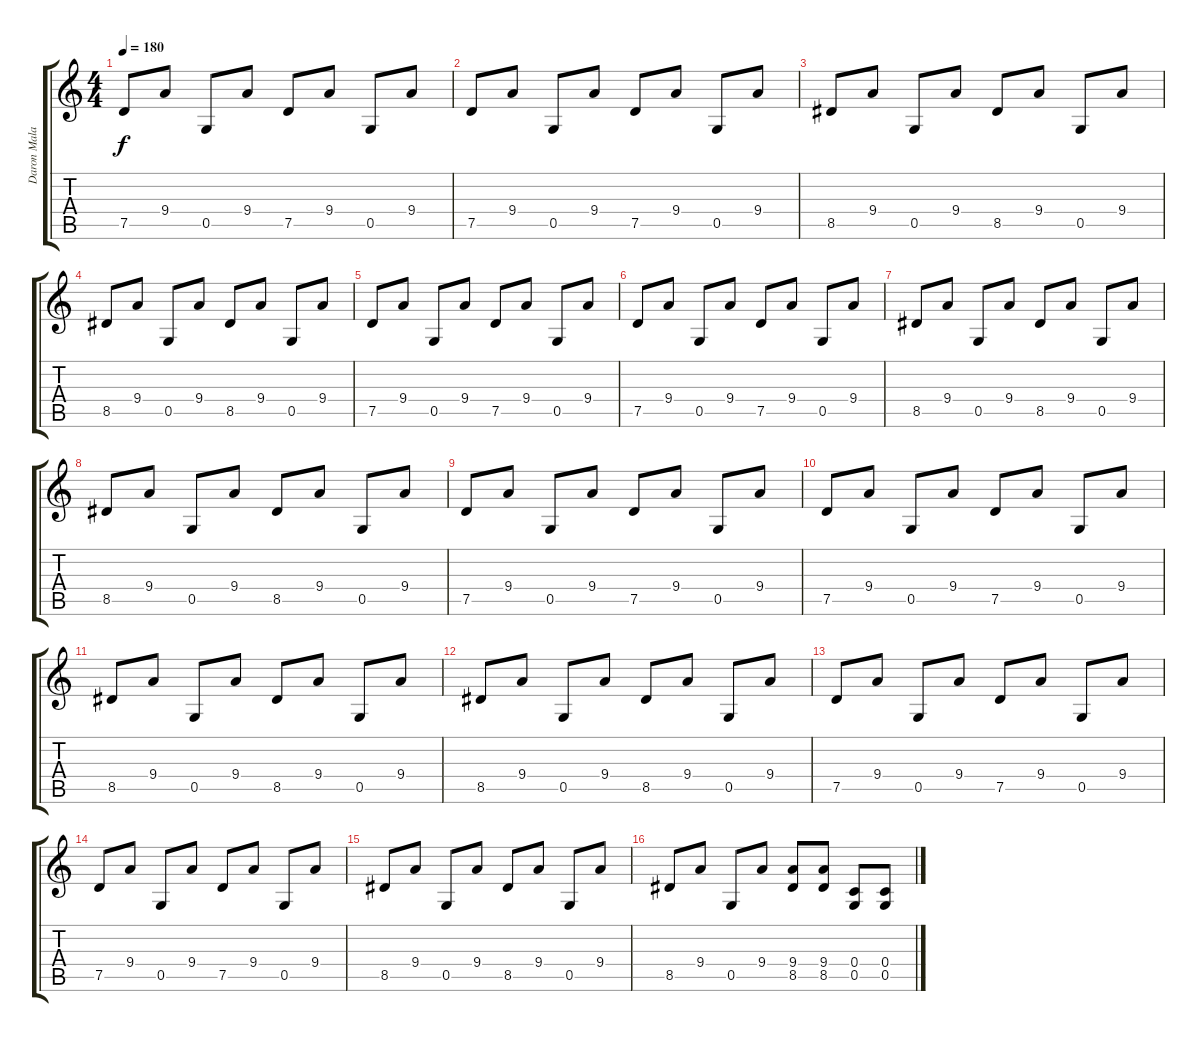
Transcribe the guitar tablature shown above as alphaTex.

\track ("Daron Malakian 2" "Daron Mala") {instrument electricguitarclean}
\staff {score tabs}
\tuning (D4 A3 F3 C3 G2 C2) {hide}
\ts (4 4)
\tempo 180
\clef g2
\ks c
7.5.8{dy f volume 10 instrument electricguitarmuted} 9.4.8 0.5.8 9.4.8 7.5.8 9.4.8 0.5.8 9.4.8 |
7.5.8 9.4.8 0.5.8 9.4.8 7.5.8 9.4.8 0.5.8 9.4.8 |
8.5.8 9.4.8 0.5.8 9.4.8 8.5.8 9.4.8 0.5.8 9.4.8 |
8.5.8 9.4.8 0.5.8 9.4.8 8.5.8 9.4.8 0.5.8 9.4.8 |
7.5.8 9.4.8 0.5.8 9.4.8 7.5.8 9.4.8 0.5.8 9.4.8 |
7.5.8 9.4.8 0.5.8 9.4.8 7.5.8 9.4.8 0.5.8 9.4.8 |
8.5.8 9.4.8 0.5.8 9.4.8 8.5.8 9.4.8 0.5.8 9.4.8 |
8.5.8 9.4.8 0.5.8 9.4.8 8.5.8 9.4.8 0.5.8 9.4.8 |
7.5.8 9.4.8 0.5.8 9.4.8 7.5.8 9.4.8 0.5.8 9.4.8 |
7.5.8 9.4.8 0.5.8 9.4.8 7.5.8 9.4.8 0.5.8 9.4.8 |
8.5.8 9.4.8 0.5.8 9.4.8 8.5.8 9.4.8 0.5.8 9.4.8 |
8.5.8 9.4.8 0.5.8 9.4.8 8.5.8 9.4.8 0.5.8 9.4.8 |
7.5.8 9.4.8 0.5.8 9.4.8 7.5.8 9.4.8 0.5.8 9.4.8 |
7.5.8 9.4.8 0.5.8 9.4.8 7.5.8 9.4.8 0.5.8 9.4.8 |
8.5.8 9.4.8 0.5.8 9.4.8 8.5.8 9.4.8 0.5.8 9.4.8 |
8.5.8 9.4.8 0.5.8 9.4.8 (9.4 8.5).8 (9.4 8.5).8 (0.4 0.5).8 (0.4 0.5).8
